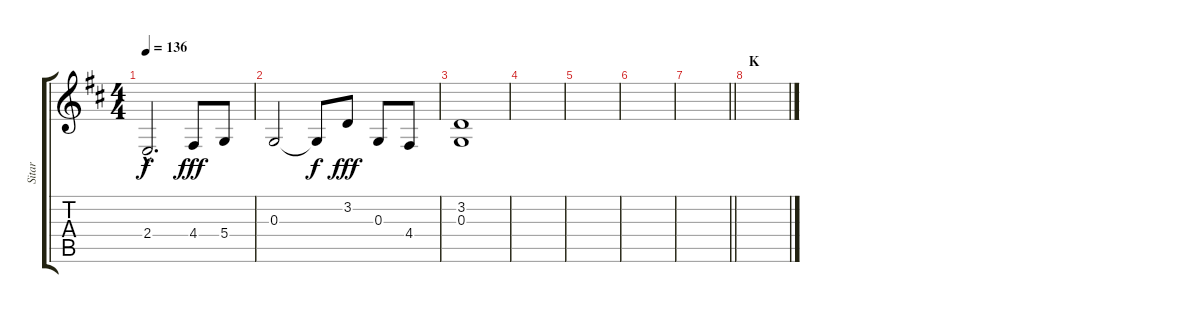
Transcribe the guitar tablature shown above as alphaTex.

\track ("Sitar" "Sitar") {instrument sitar}
\staff {score tabs}
\tuning (E4 B3 G3 D3 A2 E2) {hide}
\ts (4 4)
\tempo 136
\clef g2
\ks d
2.4{hac t}.2{d dy f} 4.4.8{dy fff} 5.4.8 |
0.3.2 0.3{t}.8{dy f} 3.2.8{dy fff} 0.3.8 4.4.8 |
(3.2 0.3).1 |
|
|
|
\barLineRight lightlight
|
\section ("" "K")
